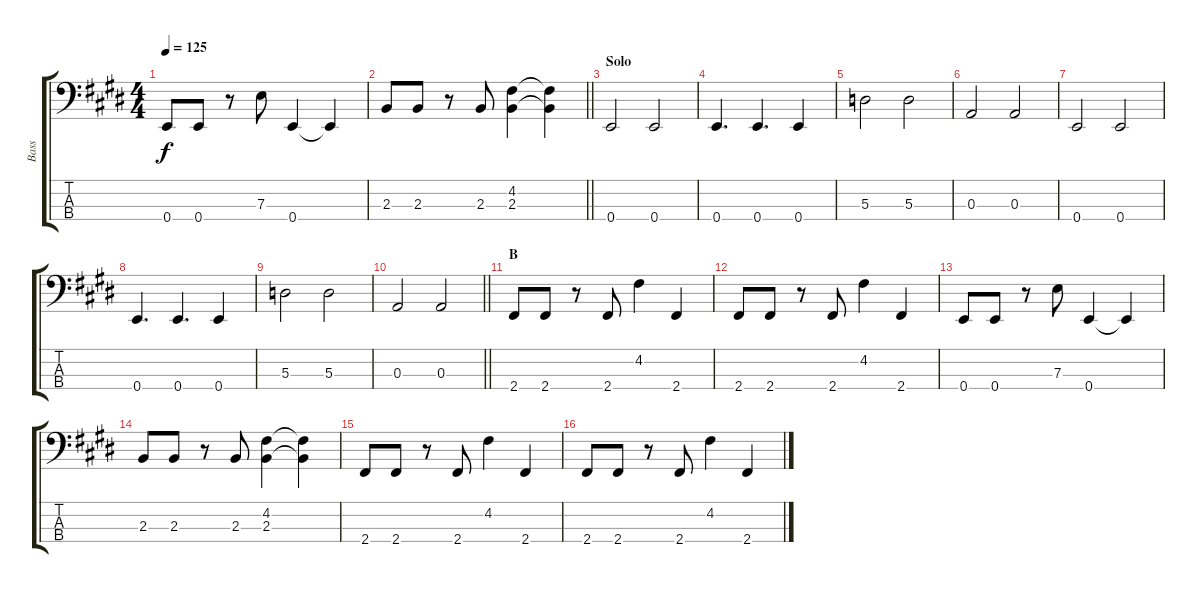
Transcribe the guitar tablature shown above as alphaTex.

\track ("Bass" "Bass") {instrument acousticguitarsteel}
\staff {score tabs}
\tuning (G2 D2 A1 E1) {hide}
\ts (4 4)
\tempo 125
\clef f4
\ks e
0.4.8{dy f} 0.4.8 r.8 7.3.8 0.4.4 0.4{t}.4 |
\barLineRight lightlight
2.3.8 2.3.8 r.8 2.3.8 (4.2 2.3).4 (4.2{t} 2.3{t}).4 |
\section ("" "Solo")
0.4.2 0.4.2 |
0.4.4{d} 0.4.4{d} 0.4.4 |
5.3.2 5.3.2 |
0.3.2 0.3.2 |
0.4.2 0.4.2 |
0.4.4{d} 0.4.4{d} 0.4.4 |
5.3.2 5.3.2 |
\barLineRight lightlight
0.3.2 0.3.2 |
\section ("" "B")
2.4.8 2.4.8 r.8 2.4.8 4.2.4 2.4.4 |
2.4.8 2.4.8 r.8 2.4.8 4.2.4 2.4.4 |
0.4.8 0.4.8 r.8 7.3.8 0.4.4 0.4{t}.4 |
2.3.8 2.3.8 r.8 2.3.8 (4.2 2.3).4 (4.2{t} 2.3{t}).4 |
2.4.8 2.4.8 r.8 2.4.8 4.2.4 2.4.4 |
2.4.8 2.4.8 r.8 2.4.8 4.2.4 2.4.4
